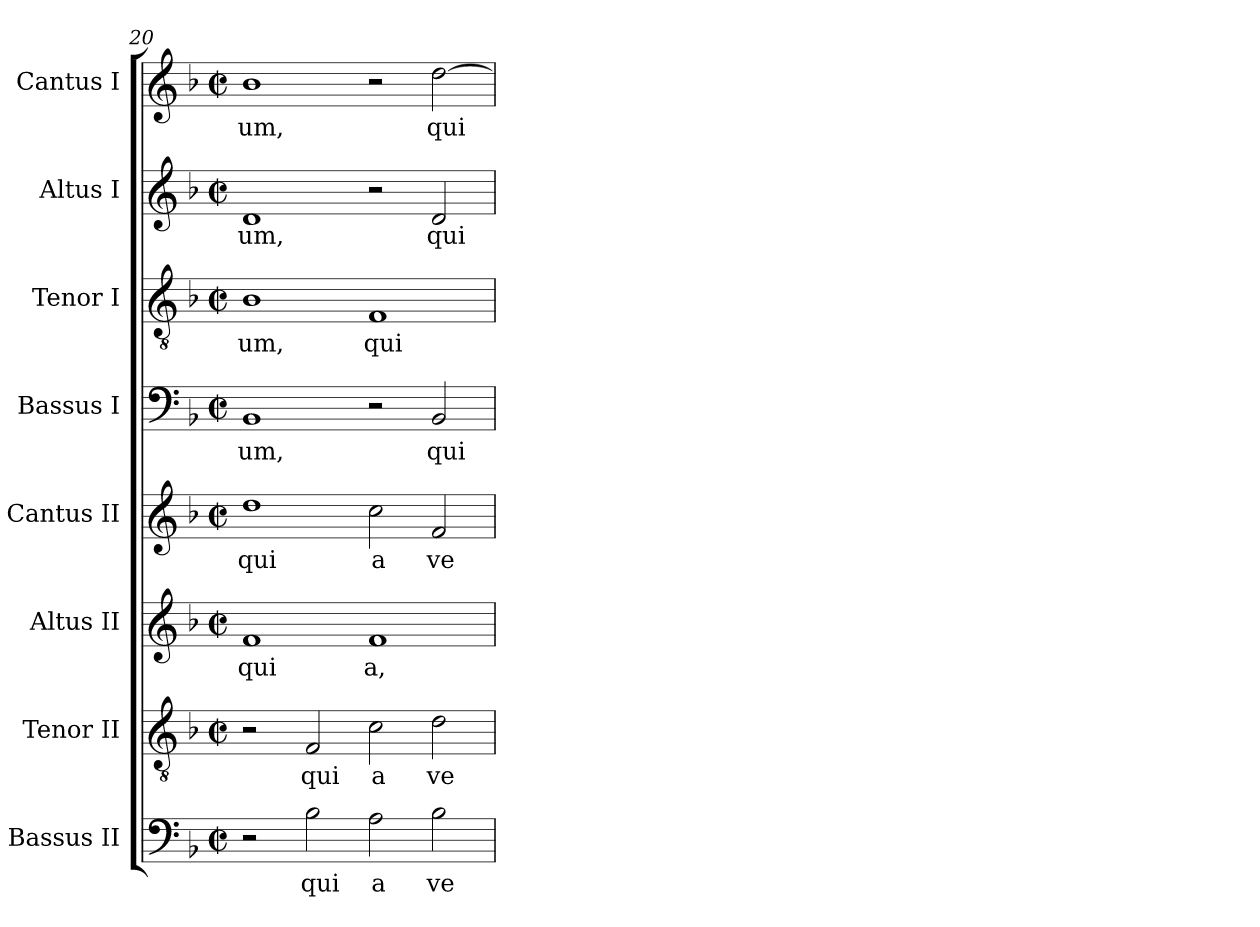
**kern	**text	**kern	**text	**kern	**text	**kern	**text	**kern	**text	**kern	**text	**kern	**text	**kern	**text
*part8	*part8	*part7	*part7	*part6	*part6	*part5	*part5	*part4	*part4	*part3	*part3	*part2	*part2	*part1	*part1
*staff8	*staff8	*staff7	*staff7	*staff6	*staff6	*staff5	*staff5	*staff4	*staff4	*staff3	*staff3	*staff2	*staff2	*staff1	*staff1
*I"Bassus II	*	*I"Tenor II	*	*I"Altus II	*	*I"Cantus II	*	*I"Bassus I	*	*I"Tenor I	*	*I"Altus I	*	*I"Cantus I	*
*clefF4	*	*clefGv2	*	*clefG2	*	*clefG2	*	*clefF4	*	*clefGv2	*	*clefG2	*	*clefG2	*
*k[b-]	*	*k[b-]	*	*k[b-]	*	*k[b-]	*	*k[b-]	*	*k[b-]	*	*k[b-]	*	*k[b-]	*
*F:	*	*F:	*	*F:	*	*F:	*	*F:	*	*F:	*	*F:	*	*F:	*
*M2/2	*	*M2/2	*	*M2/2	*	*M2/2	*	*M2/2	*	*M2/2	*	*M2/2	*	*M2/2	*
*met(c|)	*	*met(c|)	*	*met(c|)	*	*met(c|)	*	*met(c|)	*	*met(c|)	*	*met(c|)	*	*met(c|)	*
=20	=20	=20	=20	=20	=20	=20	=20	=20	=20	=20	=20	=20	=20	=20	=20
!	!	!	!	!	!LO:LY:b:cj	!	!LO:LY:b:cj	!	!LO:LY:b:cj	!	!LO:LY:b:cj	!	!LO:LY:b:cj	!	!LO:LY:b:cj
2r	.	2r	.	1f	qui	1dd	qui	1BB-	-um,	1B-	um,	1d	-um,	1b-	um,
!	!LO:LY:b:cj	!	!LO:LY:b:cj	!	!	!	!	!	!	!	!	!	!	!	!
2B-\	qui	2F/	qui	.	.	.	.	.	.	.	.	.	.	.	.
!	!LO:LY:b:cj	!	!LO:LY:b:cj	!	!LO:LY:b:cj	!	!LO:LY:b:cj	!	!	!	!LO:LY:b:cj	!	!	!	!
2A\	a	2c\	a	1f	a,	2cc\	a	2r	.	1F	qui	2r	.	2r	.
!	!LO:LY:b:cj	!	!LO:LY:b:cj	!	!	!	!LO:LY:b:cj	!	!LO:LY:b:cj	!	!	!	!LO:LY:b:cj	!	!LO:LY:b
2B-\	ve	2d\	ve	.	.	2f/	ve	2BB-/	qui-	.	.	2d/	qui-	[>2dd\	qui
=	=	=	=	=	=	=	=	=	=	=	=	=	=	=	=
*-	*-	*-	*-	*-	*-	*-	*-	*-	*-	*-	*-	*-	*-	*-	*-
